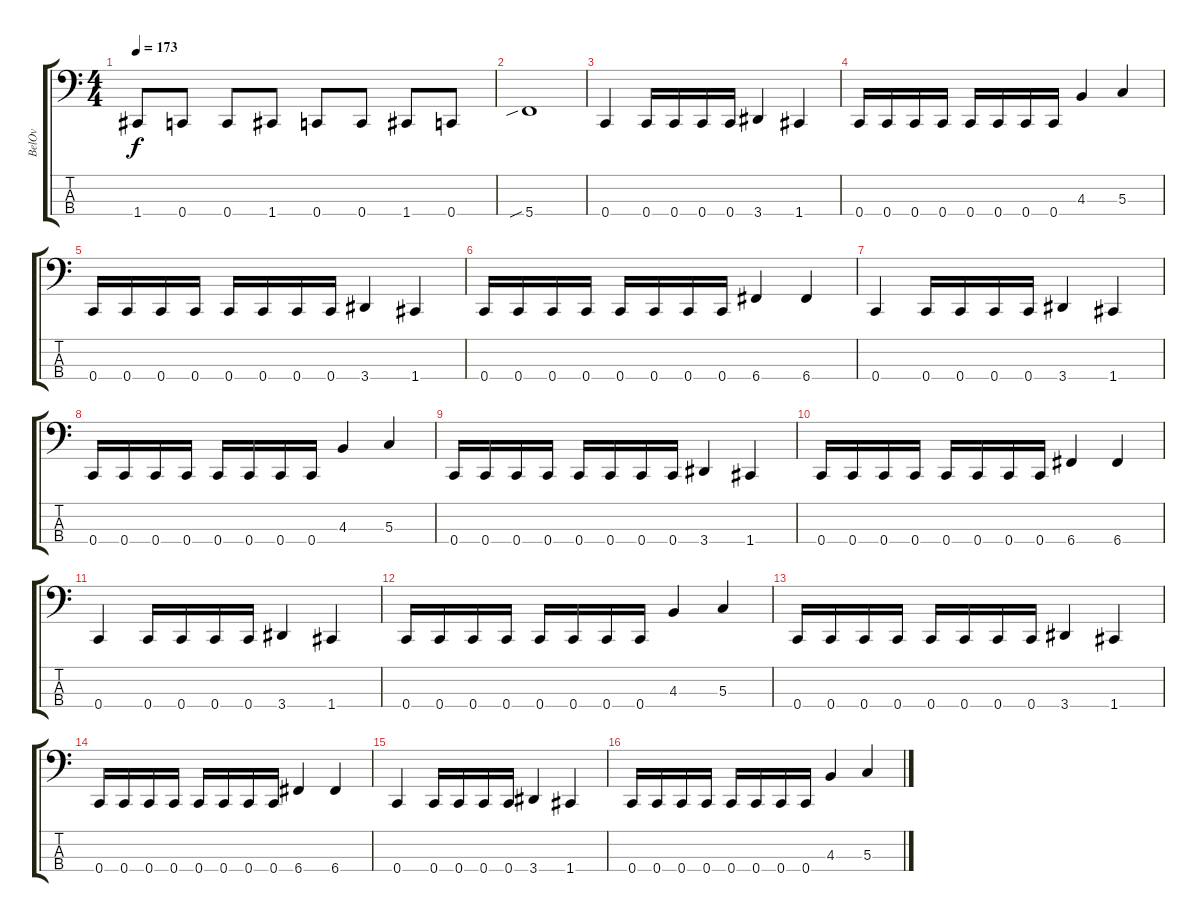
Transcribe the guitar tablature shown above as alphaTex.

\track ("BelOv" "BelOv") {instrument electricbasspick}
\staff {score tabs}
\tuning (F2 C2 G1 C1) {hide}
\ts (4 4)
\tempo 173
\clef f4
\ks c
1.4.8{dy f} 0.4.8 0.4.8 1.4.8 0.4.8 0.4.8 1.4.8 0.4.8 |
5.4{sib}.1 |
0.4.4 0.4.16 0.4.16 0.4.16 0.4.16 3.4.4 1.4.4 |
0.4.16 0.4.16 0.4.16 0.4.16 0.4.16 0.4.16 0.4.16 0.4.16 4.3.4 5.3.4 |
0.4.16 0.4.16 0.4.16 0.4.16 0.4.16 0.4.16 0.4.16 0.4.16 3.4.4 1.4.4 |
0.4.16 0.4.16 0.4.16 0.4.16 0.4.16 0.4.16 0.4.16 0.4.16 6.4.4 6.4.4 |
0.4.4 0.4.16 0.4.16 0.4.16 0.4.16 3.4.4 1.4.4 |
0.4.16 0.4.16 0.4.16 0.4.16 0.4.16 0.4.16 0.4.16 0.4.16 4.3.4 5.3.4 |
0.4.16 0.4.16 0.4.16 0.4.16 0.4.16 0.4.16 0.4.16 0.4.16 3.4.4 1.4.4 |
0.4.16 0.4.16 0.4.16 0.4.16 0.4.16 0.4.16 0.4.16 0.4.16 6.4.4 6.4.4 |
0.4.4 0.4.16 0.4.16 0.4.16 0.4.16 3.4.4 1.4.4 |
0.4.16 0.4.16 0.4.16 0.4.16 0.4.16 0.4.16 0.4.16 0.4.16 4.3.4 5.3.4 |
0.4.16 0.4.16 0.4.16 0.4.16 0.4.16 0.4.16 0.4.16 0.4.16 3.4.4 1.4.4 |
0.4.16 0.4.16 0.4.16 0.4.16 0.4.16 0.4.16 0.4.16 0.4.16 6.4.4 6.4.4 |
0.4.4 0.4.16 0.4.16 0.4.16 0.4.16 3.4.4 1.4.4 |
0.4.16 0.4.16 0.4.16 0.4.16 0.4.16 0.4.16 0.4.16 0.4.16 4.3.4 5.3.4
